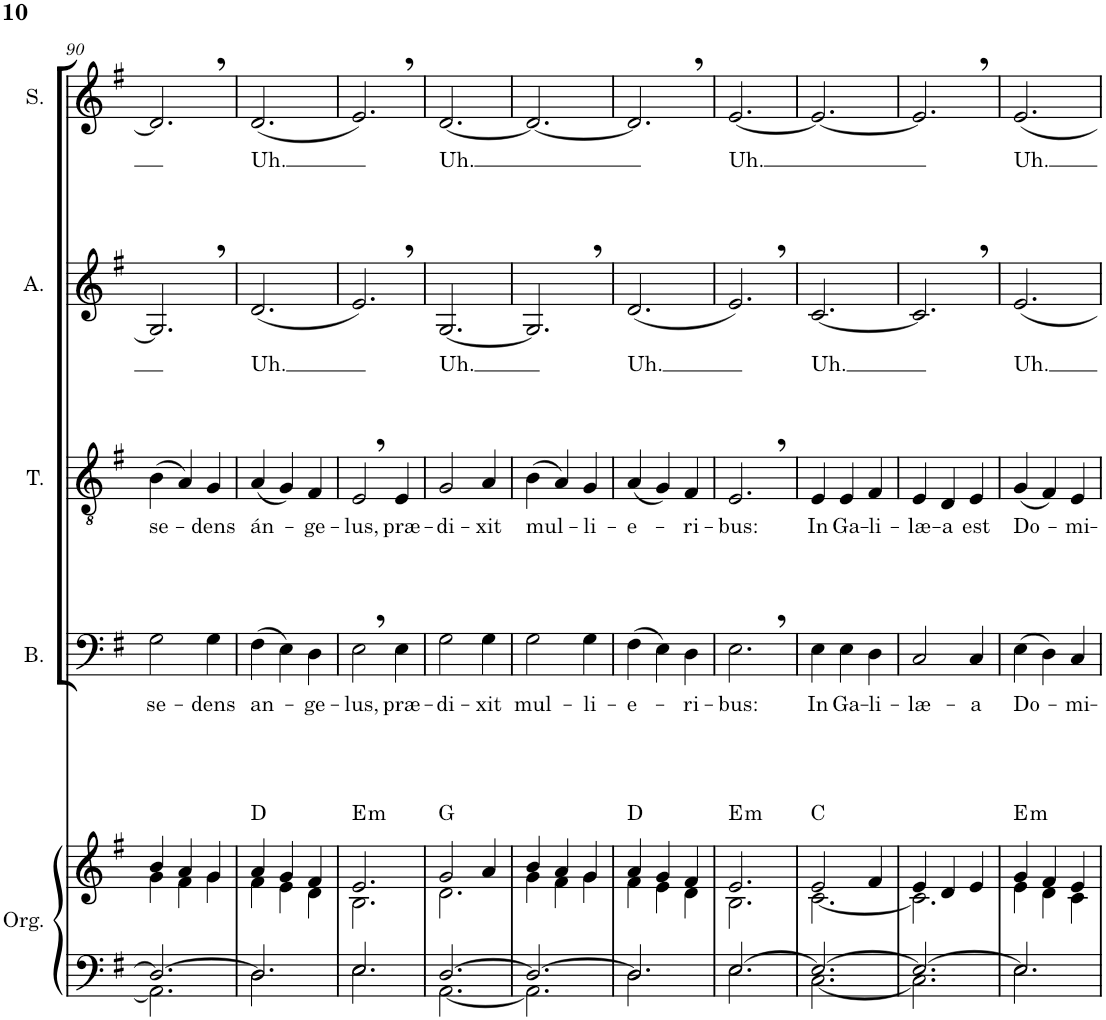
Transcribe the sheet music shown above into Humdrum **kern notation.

**kern	**kern	**harte	**kern	**text	**kern	**text	**kern	**text	**kern	**text
*part5	*part5	*part5	*part4	*part4	*part3	*part3	*part2	*part2	*part1	*part1
*staff6	*staff5	*	*staff4	*staff4	*staff3	*staff3	*staff2	*staff2	*staff1	*staff1
*I"Órgano	*	*	*I"Bajo	*	*I"Tenor	*	*I"Alto	*	*I"Soprano	*
*	*	*	*I'B.	*	*I'T.	*	*I'A.	*	*I'S.	*
!!LO:PB:g=z
*clefF4	*clefG2	*	*clefF4	*	*clefGv2	*	*clefG2	*	*clefG2	*
*k[f#]	*k[f#]	*	*k[f#]	*	*k[f#]	*	*k[f#]	*	*k[f#]	*
*M3/4	*M3/4	*	*M3/4	*	*M3/4	*	*M3/4	*	*M3/4	*
=90	=90	=90	=90	=90	=90	=90	=90	=90	=90	=90
*^	*^	*	*	*	*	*	*	*	*	*
!	!	!	!	!	!	!LO:LY:b	!	!LO:LY:b	!	!	!	!
2.D/_	2.AA\]	4b/	4g\	.	2G\	se-	(4B\	se-	2.G,/]	.	2.d,/]	.
.	.	4a/	4f#\	.	.	.	4A/)	.	.	.	.	.
!	!	!	!	!	!	!LO:LY:b	!	!LO:LY:b	!	!	!	!
.	.	4g/	4g\	.	4G\	-dens	4G/	-dens	.	.	.	.
=91	=91	=91	=91	=91	=91	=91	=91	=91	=91	=91	=91	=91
!	!	!	!	!	!	!LO:LY:b	!	!LO:LY:b	!	!LO:LY:b	!	!LO:LY:b
2.D/]	2.D\	4a/	4f#\	D:maj	(4F#\	an-	(4A/	án-	(2.d/	Uh.	(2.d/	Uh.
.	.	4g/	4e\	.	4E\)	.	4G/)	.	.	.	.	.
!	!	!	!	!	!	!LO:LY:b	!	!LO:LY:b	!	!	!	!
.	.	4f#/	4d\	.	4D\	-ge-	4F#/	-ge-	.	.	.	.
=92	=92	=92	=92	=92	=92	=92	=92	=92	=92	=92	=92	=92
!	!	!	!	!LO:H:kt=m	!	!LO:LY:b	!	!LO:LY:b	!	!	!	!
2.E/	2.E\	2.e/	2.B\	E:min	2E,\	-lus,	2E,/	-lus,	2.e,/)	.	2.e,/)	.
!	!	!	!	!	!	!LO:LY:b	!	!LO:LY:b	!	!	!	!
.	.	.	.	.	4E\	præ-	4E/	præ-	.	.	.	.
=93	=93	=93	=93	=93	=93	=93	=93	=93	=93	=93	=93	=93
!	!	!	!	!	!	!LO:LY:b	!	!LO:LY:b	!	!LO:LY:b	!	!LO:LY:b
[2.D/	[2.AA\	2g/	2.d\	G:maj	2G\	-di-	2G/	-di-	[2.G/	Uh.	[2.d/	Uh.
!	!	!	!	!	!	!LO:LY:b	!	!LO:LY:b	!	!	!	!
.	.	4a/	.	.	4G\	-xit	4A/	-xit	.	.	.	.
=94	=94	=94	=94	=94	=94	=94	=94	=94	=94	=94	=94	=94
!	!	!	!	!	!	!LO:LY:b	!	!LO:LY:b	!	!	!	!
2.D/_	2.AA\]	4b/	4g\	.	2G\	mul-	(4B\	mul-	2.G,/]	.	2.d/_	.
.	.	4a/	4f#\	.	.	.	4A/)	.	.	.	.	.
!	!	!	!	!	!	!LO:LY:b	!	!LO:LY:b	!	!	!	!
.	.	4g/	4g\	.	4G\	-li-	4G/	-li-	.	.	.	.
=95	=95	=95	=95	=95	=95	=95	=95	=95	=95	=95	=95	=95
!	!	!	!	!	!	!LO:LY:b	!	!LO:LY:b	!	!LO:LY:b	!	!
2.D/]	2.D\	4a/	4f#\	D:maj	(4F#\	-e-	(4A/	-e-	(2.d/	Uh.	2.d,/]	.
.	.	4g/	4e\	.	4E\)	.	4G/)	.	.	.	.	.
!	!	!	!	!	!	!LO:LY:b	!	!LO:LY:b	!	!	!	!
.	.	4f#/	4d\	.	4D\	-ri-	4F#/	-ri-	.	.	.	.
=96	=96	=96	=96	=96	=96	=96	=96	=96	=96	=96	=96	=96
!	!	!	!	!LO:H:kt=m	!	!LO:LY:b	!	!LO:LY:b	!	!	!	!LO:LY:b
[2.E/	2.E\	2.e/	2.B\	E:min	2.E,\	-bus:	2.E,/	-bus:	2.e,/)	.	[2.e/	Uh.
=97	=97	=97	=97	=97	=97	=97	=97	=97	=97	=97	=97	=97
!	!	!	!	!	!	!LO:LY:b	!	!LO:LY:b	!	!LO:LY:b	!	!
2.E/_	[2.C\	2e/	[2.c\	C:maj	4E\	In	4E/	In	[2.c/	Uh.	2.e/_	.
!	!	!	!	!	!	!LO:LY:b	!	!LO:LY:b	!	!	!	!
.	.	.	.	.	4E\	Ga-	4E/	Ga-	.	.	.	.
!	!	!	!	!	!	!LO:LY:b	!	!LO:LY:b	!	!	!	!
.	.	4f#/	.	.	4D\	-li-	4F#/	-li-	.	.	.	.
=98	=98	=98	=98	=98	=98	=98	=98	=98	=98	=98	=98	=98
!	!	!	!	!	!	!LO:LY:b	!	!LO:LY:b	!	!	!	!
2.E/_	2.C\]	4e/	2.c\]	.	2C/	-læ-	4E/	-læ-	2.c,/]	.	2.e,/]	.
!	!	!	!	!	!	!	!	!LO:LY:b	!	!	!	!
.	.	4d/	.	.	.	.	4D/	-a	.	.	.	.
!	!	!	!	!	!	!LO:LY:b	!	!LO:LY:b	!	!	!	!
.	.	4e/	.	.	4C/	-a	4E/	est	.	.	.	.
=99	=99	=99	=99	=99	=99	=99	=99	=99	=99	=99	=99	=99
!	!	!	!	!LO:H:kt=m	!	!LO:LY:b	!	!LO:LY:b	!	!LO:LY:b	!	!LO:LY:b
2.E/]	2.E\	4g/	4e\	E:min	(4E\	Do-	(4G/	Do-	2.e/	Uh.	2.e/	Uh.
.	.	4f#/	4d\	.	4D\)	.	4F#/)	.	.	.	.	.
!	!	!	!	!	!	!LO:LY:b	!	!LO:LY:b	!	!	!	!
.	.	4e/	4c\	.	4C/	-mi-	4E/	-mi-	.	.	.	.
*v	*v	*	*	*	*	*	*	*	*	*	*	*
*	*v	*v	*	*	*	*	*	*	*	*	*
=	=	=	=	=	=	=	=	=	=	=
*-	*-	*-	*-	*-	*-	*-	*-	*-	*-	*-
